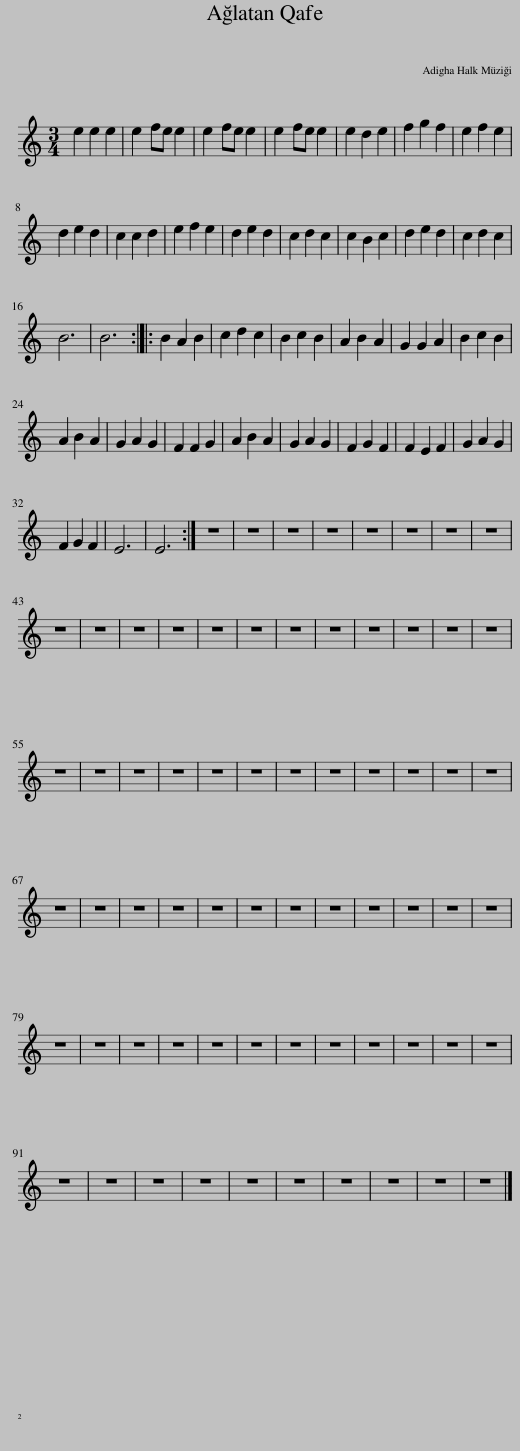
X:1
L:1/8
M:3/4
I:linebreak $
K:C
V:1 treble
V:1
 e2 e2 e2 | e2 fe e2 | e2 fe e2 | e2 fe e2 | e2 d2 e2 | %5
 f2 g2 f2 | e2 f2 e2 |$ d2 e2 d2 | c2 c2 d2 | e2 f2 e2 | %10
 d2 e2 d2 | c2 d2 c2 | c2 B2 c2 | d2 e2 d2 | c2 d2 c2 |$ %15
 B6 | B6 :: B2 A2 B2 | c2 d2 c2 | B2 c2 B2 | %20
 A2 B2 A2 | G2 G2 A2 | B2 c2 B2 |$ A2 B2 A2 | G2 A2 G2 | %25
 F2 F2 G2 | A2 B2 A2 | G2 A2 G2 | F2 G2 F2 | F2 E2 F2 | %30
 G2 A2 G2 |$ F2 G2 F2 | E6 | E6 :| z6 | %35
 z6 | z6 | z6 | z6 | z6 | %40
 z6 | z6 |$ z6 | z6 | z6 | %45
 z6 | z6 | z6 | z6 | z6 | %50
 z6 | z6 | z6 | z6 |$ z6 | %55
 z6 | z6 | z6 | z6 | z6 | %60
 z6 | z6 | z6 | z6 | z6 | %65
 z6 |$ z6 | z6 | z6 | z6 | %70
 z6 | z6 | z6 | z6 | z6 | %75
 z6 | z6 | z6 |$ z6 | z6 | %80
 z6 | z6 | z6 | z6 | z6 | %85
 z6 | z6 | z6 | z6 | z6 |$ %90
 z6 | z6 | z6 | z6 | z6 | %95
 z6 | z6 | z6 | z6 | z6 |] %100
